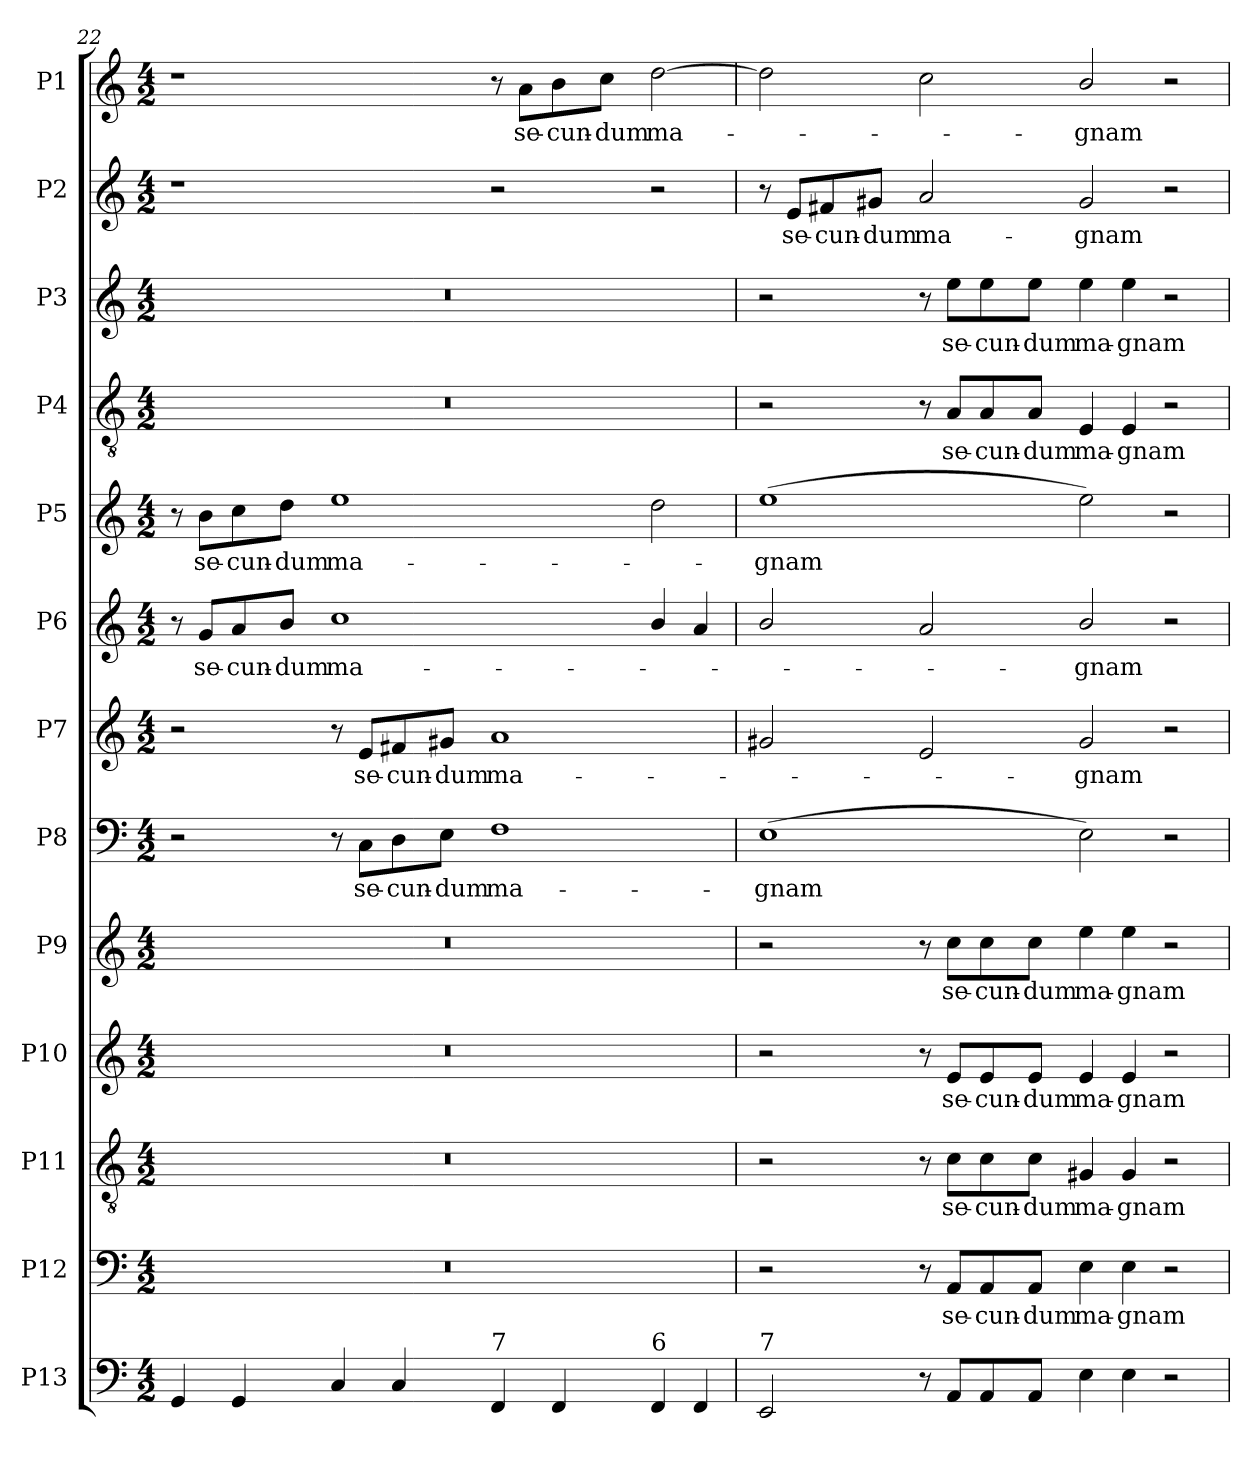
**kern	**kern	**text	**kern	**text	**kern	**text	**kern	**text	**kern	**text	**kern	**text	**kern	**text	**kern	**text	**kern	**text	**kern	**text	**kern	**text	**kern	**text
*part13	*part12	*part12	*part11	*part11	*part10	*part10	*part9	*part9	*part8	*part8	*part7	*part7	*part6	*part6	*part5	*part5	*part4	*part4	*part3	*part3	*part2	*part2	*part1	*part1
*staff13	*staff12	*staff12	*staff11	*staff11	*staff10	*staff10	*staff9	*staff9	*staff8	*staff8	*staff7	*staff7	*staff6	*staff6	*staff5	*staff5	*staff4	*staff4	*staff3	*staff3	*staff2	*staff2	*staff1	*staff1
*I"P13	*I"P12	*	*I"P11	*	*I"P10	*	*I"P9	*	*I"P8	*	*I"P7	*	*I"P6	*	*I"P5	*	*I"P4	*	*I"P3	*	*I"P2	*	*I"P1	*
!!LO:PB:g=z
*clefF4	*clefF4	*	*clefGv2	*	*clefG2	*	*clefG2	*	*clefF4	*	*clefG2	*	*clefG2	*	*clefG2	*	*clefGv2	*	*clefG2	*	*clefG2	*	*clefG2	*
*	*	*	*ITrd7c12	*	*	*	*	*	*	*	*	*	*	*	*	*	*ITrd7c12	*	*ITrd7c12	*	*	*	*	*
*k[]	*k[]	*	*k[]	*	*k[]	*	*k[]	*	*k[]	*	*k[]	*	*k[]	*	*k[]	*	*k[]	*	*k[]	*	*k[]	*	*k[]	*
*C:	*C:	*	*C:	*	*C:	*	*C:	*	*C:	*	*C:	*	*C:	*	*C:	*	*C:	*	*C:	*	*C:	*	*C:	*
*M4/2	*M4/2	*	*M4/2	*	*M4/2	*	*M4/2	*	*M4/2	*	*M4/2	*	*M4/2	*	*M4/2	*	*M4/2	*	*M4/2	*	*M4/2	*	*M4/2	*
=22	=22	=22	=22	=22	=22	=22	=22	=22	=22	=22	=22	=22	=22	=22	=22	=22	=22	=22	=22	=22	=22	=22	=22	=22
!	!LO:N:vis=1	!	!LO:N:vis=1	!	!LO:N:vis=1	!	!LO:N:vis=1	!	!	!	!	!	!	!	!	!	!LO:N:vis=1	!	!LO:N:vis=1	!	!	!	!	!
4GGi/	0r	.	0r	.	0r	.	0r	.	2r	.	2r	.	8r	.	8r	.	0r	.	0r	.	1r	.	1r	.
!	!	!	!	!	!	!	!	!	!	!	!	!	!	!LO:LY:b:color=#000000	!	!	!	!	!	!	!	!	!	!
!	!	!	!	!	!	!	!	!	!	!	!	!	!	!	!	!LO:LY:b:color=#000000	!	!	!	!	!	!	!	!
.	.	.	.	.	.	.	.	.	.	.	.	.	8gi/L	se-	8bi\L	se-	.	.	.	.	.	.	.	.
!	!	!	!	!	!	!	!	!	!	!	!	!	!	!LO:LY:b:color=#000000	!	!	!	!	!	!	!	!	!	!
!	!	!	!	!	!	!	!	!	!	!	!	!	!	!	!	!LO:LY:b:color=#000000	!	!	!	!	!	!	!	!
4GGi/	.	.	.	.	.	.	.	.	.	.	.	.	8ai/	-cun-	8cci\	-cun-	.	.	.	.	.	.	.	.
!	!	!	!	!	!	!	!	!	!	!	!	!	!	!LO:LY:b:color=#000000	!	!	!	!	!	!	!	!	!	!
!	!	!	!	!	!	!	!	!	!	!	!	!	!	!	!	!LO:LY:b:color=#000000	!	!	!	!	!	!	!	!
.	.	.	.	.	.	.	.	.	.	.	.	.	8bi/J	-dum	8ddi\J	-dum	.	.	.	.	.	.	.	.
!	!	!	!	!	!	!	!	!	!	!	!	!	!	!LO:LY:b:color=#000000	!	!	!	!	!	!	!	!	!	!
!	!	!	!	!	!	!	!	!	!	!	!	!	!	!	!	!LO:LY:b:color=#000000	!	!	!	!	!	!	!	!
4Ci/	.	.	.	.	.	.	.	.	8r	.	8r	.	1cci	ma-	1eei	ma-	.	.	.	.	.	.	.	.
!	!	!	!	!	!	!	!	!	!	!LO:LY:b:color=#000000	!	!	!	!	!	!	!	!	!	!	!	!	!	!
!	!	!	!	!	!	!	!	!	!	!	!	!LO:LY:b:color=#000000	!	!	!	!	!	!	!	!	!	!	!	!
.	.	.	.	.	.	.	.	.	8Ci\L	se-	8ei/L	se-	.	.	.	.	.	.	.	.	.	.	.	.
!	!	!	!	!	!	!	!	!	!	!LO:LY:b:color=#000000	!	!	!	!	!	!	!	!	!	!	!	!	!	!
!	!	!	!	!	!	!	!	!	!	!	!	!LO:LY:b:color=#000000	!	!	!	!	!	!	!	!	!	!	!	!
4Ci/	.	.	.	.	.	.	.	.	8Di\	-cun-	8f#Xi/	-cun-	.	.	.	.	.	.	.	.	.	.	.	.
!	!	!	!	!	!	!	!	!	!	!LO:LY:b:color=#000000	!	!	!	!	!	!	!	!	!	!	!	!	!	!
!	!	!	!	!	!	!	!	!	!	!	!	!LO:LY:b:color=#000000	!	!	!	!	!	!	!	!	!	!	!	!
.	.	.	.	.	.	.	.	.	8Ei\J	-dum	8g#Xi/J	-dum	.	.	.	.	.	.	.	.	.	.	.	.
!	!	!	!	!	!	!	!	!	!	!LO:LY:b:color=#000000	!	!	!	!	!	!	!	!	!	!	!	!	!	!
!LO:TX:a:t=7	!	!	!	!	!	!	!	!	!	!	!	!	!	!	!	!	!	!	!	!	!	!	!	!
!	!	!	!	!	!	!	!	!	!	!	!	!LO:LY:b:color=#000000	!	!	!	!	!	!	!	!	!	!	!	!
4FFi/	.	.	.	.	.	.	.	.	1Fi	ma-	1ai	ma-	.	.	.	.	.	.	.	.	2r	.	8r	.
!	!	!	!	!	!	!	!	!	!	!	!	!	!	!	!	!	!	!	!	!	!	!	!	!LO:LY:b:color=#000000
.	.	.	.	.	.	.	.	.	.	.	.	.	.	.	.	.	.	.	.	.	.	.	8ai\L	se-
!	!	!	!	!	!	!	!	!	!	!	!	!	!	!	!	!	!	!	!	!	!	!	!	!LO:LY:b:color=#000000
4FFi/	.	.	.	.	.	.	.	.	.	.	.	.	.	.	.	.	.	.	.	.	.	.	8bi\	-cun-
!	!	!	!	!	!	!	!	!	!	!	!	!	!	!	!	!	!	!	!	!	!	!	!	!LO:LY:b:color=#000000
.	.	.	.	.	.	.	.	.	.	.	.	.	.	.	.	.	.	.	.	.	.	.	8cci\J	-dum
!LO:TX:a:t=6	!	!	!	!	!	!	!	!	!	!	!	!	!	!	!	!	!	!	!	!	!	!	!	!
!	!	!	!	!	!	!	!	!	!	!	!	!	!	!	!	!	!	!	!	!	!	!	!	!LO:LY:b:color=#000000
4FFi/	.	.	.	.	.	.	.	.	.	.	.	.	4bi/	.	2ddi\	.	.	.	.	.	2r	.	[2ddi\	ma-
4FFi/	.	.	.	.	.	.	.	.	.	.	.	.	4ai/	.	.	.	.	.	.	.	.	.	.	.
=23	=23	=23	=23	=23	=23	=23	=23	=23	=23	=23	=23	=23	=23	=23	=23	=23	=23	=23	=23	=23	=23	=23	=23	=23
!	!	!	!	!	!	!	!	!	!	!LO:LY:b:color=#000000	!	!	!	!	!	!	!	!	!	!	!	!	!	!
!LO:TX:a:t=7	!	!	!	!	!	!	!	!	!	!	!	!	!	!	!	!	!	!	!	!	!	!	!	!
!	!	!	!	!	!	!	!	!	!	!	!	!	!	!	!	!LO:LY:b:color=#000000	!	!	!	!	!	!	!	!
2EEi/	2r	.	2r	.	2r	.	2r	.	(1Ei	-gnam	2g#Xi/	.	2bi/	.	(1eei	-gnam	2r	.	2r	.	8r	.	2ddi\]	.
!	!	!	!	!	!	!	!	!	!	!	!	!	!	!	!	!	!	!	!	!	!	!LO:LY:b:color=#000000	!	!
.	.	.	.	.	.	.	.	.	.	.	.	.	.	.	.	.	.	.	.	.	8ei/L	se-	.	.
!	!	!	!	!	!	!	!	!	!	!	!	!	!	!	!	!	!	!	!	!	!	!LO:LY:b:color=#000000	!	!
.	.	.	.	.	.	.	.	.	.	.	.	.	.	.	.	.	.	.	.	.	8f#Xi/	-cun-	.	.
!	!	!	!	!	!	!	!	!	!	!	!	!	!	!	!	!	!	!	!	!	!	!LO:LY:b:color=#000000	!	!
.	.	.	.	.	.	.	.	.	.	.	.	.	.	.	.	.	.	.	.	.	8g#Xi/J	-dum	.	.
!	!	!	!	!	!	!	!	!	!	!	!	!	!	!	!	!	!	!	!	!	!	!LO:LY:b:color=#000000	!	!
8r	8r	.	8r	.	8r	.	8r	.	.	.	2ei/	.	2ai/	.	.	.	8r	.	8r	.	2ai/	ma-	2cci\	.
!	!	!LO:LY:b:color=#000000	!	!	!	!	!	!	!	!	!	!	!	!	!	!	!	!	!	!	!	!	!	!
!	!	!	!	!LO:LY:b:color=#000000	!	!	!	!	!	!	!	!	!	!	!	!	!	!	!	!	!	!	!	!
!	!	!	!	!	!	!LO:LY:b:color=#000000	!	!	!	!	!	!	!	!	!	!	!	!	!	!	!	!	!	!
!	!	!	!	!	!	!	!	!LO:LY:b:color=#000000	!	!	!	!	!	!	!	!	!	!	!	!	!	!	!	!
!	!	!	!	!	!	!	!	!	!	!	!	!	!	!	!	!	!	!LO:LY:b:color=#000000	!	!	!	!	!	!
!	!	!	!	!	!	!	!	!	!	!	!	!	!	!	!	!	!	!	!	!LO:LY:b:color=#000000	!	!	!	!
8AAi/L	8AAi/L	se-	8Ci\L	se-	8ei/L	se-	8cci\L	se-	.	.	.	.	.	.	.	.	8AAi/L	se-	8ei\L	se-	.	.	.	.
!	!	!LO:LY:b:color=#000000	!	!	!	!	!	!	!	!	!	!	!	!	!	!	!	!	!	!	!	!	!	!
!	!	!	!	!LO:LY:b:color=#000000	!	!	!	!	!	!	!	!	!	!	!	!	!	!	!	!	!	!	!	!
!	!	!	!	!	!	!LO:LY:b:color=#000000	!	!	!	!	!	!	!	!	!	!	!	!	!	!	!	!	!	!
!	!	!	!	!	!	!	!	!LO:LY:b:color=#000000	!	!	!	!	!	!	!	!	!	!	!	!	!	!	!	!
!	!	!	!	!	!	!	!	!	!	!	!	!	!	!	!	!	!	!LO:LY:b:color=#000000	!	!	!	!	!	!
!	!	!	!	!	!	!	!	!	!	!	!	!	!	!	!	!	!	!	!	!LO:LY:b:color=#000000	!	!	!	!
8AAi/	8AAi/	-cun-	8Ci\	-cun-	8ei/	-cun-	8cci\	-cun-	.	.	.	.	.	.	.	.	8AAi/	-cun-	8ei\	-cun-	.	.	.	.
!	!	!LO:LY:b:color=#000000	!	!	!	!	!	!	!	!	!	!	!	!	!	!	!	!	!	!	!	!	!	!
!	!	!	!	!LO:LY:b:color=#000000	!	!	!	!	!	!	!	!	!	!	!	!	!	!	!	!	!	!	!	!
!	!	!	!	!	!	!LO:LY:b:color=#000000	!	!	!	!	!	!	!	!	!	!	!	!	!	!	!	!	!	!
!	!	!	!	!	!	!	!	!LO:LY:b:color=#000000	!	!	!	!	!	!	!	!	!	!	!	!	!	!	!	!
!	!	!	!	!	!	!	!	!	!	!	!	!	!	!	!	!	!	!LO:LY:b:color=#000000	!	!	!	!	!	!
!	!	!	!	!	!	!	!	!	!	!	!	!	!	!	!	!	!	!	!	!LO:LY:b:color=#000000	!	!	!	!
8AAi/J	8AAi/J	-dum	8Ci\J	-dum	8ei/J	-dum	8cci\J	-dum	.	.	.	.	.	.	.	.	8AAi/J	-dum	8ei\J	-dum	.	.	.	.
!	!	!LO:LY:b:color=#000000	!	!	!	!	!	!	!	!	!	!	!	!	!	!	!	!	!	!	!	!	!	!
!	!	!	!	!LO:LY:b:color=#000000	!	!	!	!	!	!	!	!	!	!	!	!	!	!	!	!	!	!	!	!
!	!	!	!	!	!	!LO:LY:b:color=#000000	!	!	!	!	!	!	!	!	!	!	!	!	!	!	!	!	!	!
!	!	!	!	!	!	!	!	!LO:LY:b:color=#000000	!	!	!	!	!	!	!	!	!	!	!	!	!	!	!	!
!	!	!	!	!	!	!	!	!	!	!	!	!LO:LY:b:color=#000000	!	!	!	!	!	!	!	!	!	!	!	!
!	!	!	!	!	!	!	!	!	!	!	!	!	!	!LO:LY:b:color=#000000	!	!	!	!	!	!	!	!	!	!
!	!	!	!	!	!	!	!	!	!	!	!	!	!	!	!	!	!	!LO:LY:b:color=#000000	!	!	!	!	!	!
!	!	!	!	!	!	!	!	!	!	!	!	!	!	!	!	!	!	!	!	!LO:LY:b:color=#000000	!	!	!	!
!	!	!	!	!	!	!	!	!	!	!	!	!	!	!	!	!	!	!	!	!	!	!LO:LY:b:color=#000000	!	!
!	!	!	!	!	!	!	!	!	!	!	!	!	!	!	!	!	!	!	!	!	!	!	!	!LO:LY:b:color=#000000
4Ei\	4Ei\	ma-	4GG#Xi/	ma-	4ei/	ma-	4eei\	ma-	2Ei\)	.	2g#i/	-gnam	2bi/	-gnam	2eei\)	.	4EEi/	ma-	4ei\	ma-	2g#i/	-gnam	2bi/	-gnam
!	!	!LO:LY:b:color=#000000	!	!	!	!	!	!	!	!	!	!	!	!	!	!	!	!	!	!	!	!	!	!
!	!	!	!	!LO:LY:b:color=#000000	!	!	!	!	!	!	!	!	!	!	!	!	!	!	!	!	!	!	!	!
!	!	!	!	!	!	!LO:LY:b:color=#000000	!	!	!	!	!	!	!	!	!	!	!	!	!	!	!	!	!	!
!	!	!	!	!	!	!	!	!LO:LY:b:color=#000000	!	!	!	!	!	!	!	!	!	!	!	!	!	!	!	!
!	!	!	!	!	!	!	!	!	!	!	!	!	!	!	!	!	!	!LO:LY:b:color=#000000	!	!	!	!	!	!
!	!	!	!	!	!	!	!	!	!	!	!	!	!	!	!	!	!	!	!	!LO:LY:b:color=#000000	!	!	!	!
4Ei\	4Ei\	-gnam	4GG#i/	-gnam	4ei/	-gnam	4eei\	-gnam	.	.	.	.	.	.	.	.	4EEi/	-gnam	4ei\	-gnam	.	.	.	.
2r	2r	.	2r	.	2r	.	2r	.	2r	.	2r	.	2r	.	2r	.	2r	.	2r	.	2r	.	2r	.
=	=	=	=	=	=	=	=	=	=	=	=	=	=	=	=	=	=	=	=	=	=	=	=	=
*-	*-	*-	*-	*-	*-	*-	*-	*-	*-	*-	*-	*-	*-	*-	*-	*-	*-	*-	*-	*-	*-	*-	*-	*-
